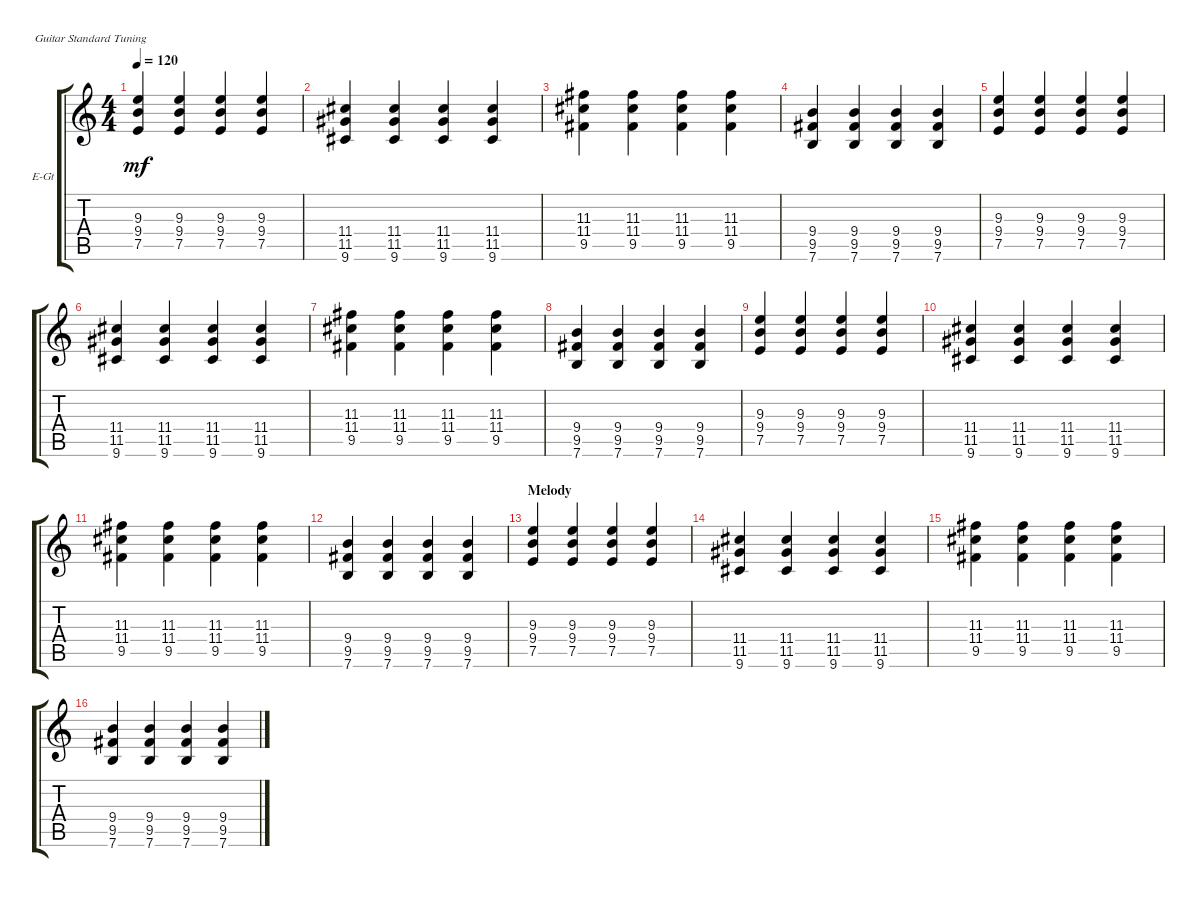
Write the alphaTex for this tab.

\defaultSystemsLayout 4
\bracketExtendMode groupsimilarinstruments
\firstSystemTrackNameOrientation horizontal
\otherSystemsTrackNameOrientation horizontal
\track ("Guitar" "E-Gt") {instrument distortionguitar}
\staff {score tabs}
\tuning (E4 B3 G3 D3 A2 E2)
\ts (4 4)
\tempo 120
\clef g2
\ks c
(9.4 9.3 7.5).4{dy mf} (9.4 9.3 7.5).4 (9.4 9.3 7.5).4 (9.4 9.3 7.5).4 |
(9.6 11.5 11.4).4 (9.6 11.5 11.4).4 (9.6 11.5 11.4).4 (9.6 11.5 11.4).4 |
(9.5 11.4 11.3).4 (9.5 11.4 11.3).4 (9.5 11.4 11.3).4 (9.5 11.4 11.3).4 |
(7.6 9.5 9.4).4 (7.6 9.5 9.4).4 (7.6 9.5 9.4).4 (7.6 9.5 9.4).4 |
(9.4 9.3 7.5).4 (9.4 9.3 7.5).4 (9.4 9.3 7.5).4 (9.4 9.3 7.5).4 |
(9.6 11.5 11.4).4 (9.6 11.5 11.4).4 (9.6 11.5 11.4).4 (9.6 11.5 11.4).4 |
(9.5 11.4 11.3).4 (9.5 11.4 11.3).4 (9.5 11.4 11.3).4 (9.5 11.4 11.3).4 |
(7.6 9.5 9.4).4 (7.6 9.5 9.4).4 (7.6 9.5 9.4).4 (7.6 9.5 9.4).4 |
(9.4 9.3 7.5).4 (9.4 9.3 7.5).4 (9.4 9.3 7.5).4 (9.4 9.3 7.5).4 |
(9.6 11.5 11.4).4 (9.6 11.5 11.4).4 (9.6 11.5 11.4).4 (9.6 11.5 11.4).4 |
(9.5 11.4 11.3).4 (9.5 11.4 11.3).4 (9.5 11.4 11.3).4 (9.5 11.4 11.3).4 |
(7.6 9.5 9.4).4 (7.6 9.5 9.4).4 (7.6 9.5 9.4).4 (7.6 9.5 9.4).4 |
\section ("" "Melody")
(9.4 9.3 7.5).4 (9.4 9.3 7.5).4 (9.4 9.3 7.5).4 (9.4 9.3 7.5).4 |
(9.6 11.5 11.4).4 (9.6 11.5 11.4).4 (9.6 11.5 11.4).4 (9.6 11.5 11.4).4 |
(9.5 11.4 11.3).4 (9.5 11.4 11.3).4 (9.5 11.4 11.3).4 (9.5 11.4 11.3).4 |
(7.6 9.5 9.4).4 (7.6 9.5 9.4).4 (7.6 9.5 9.4).4 (7.6 9.5 9.4).4
